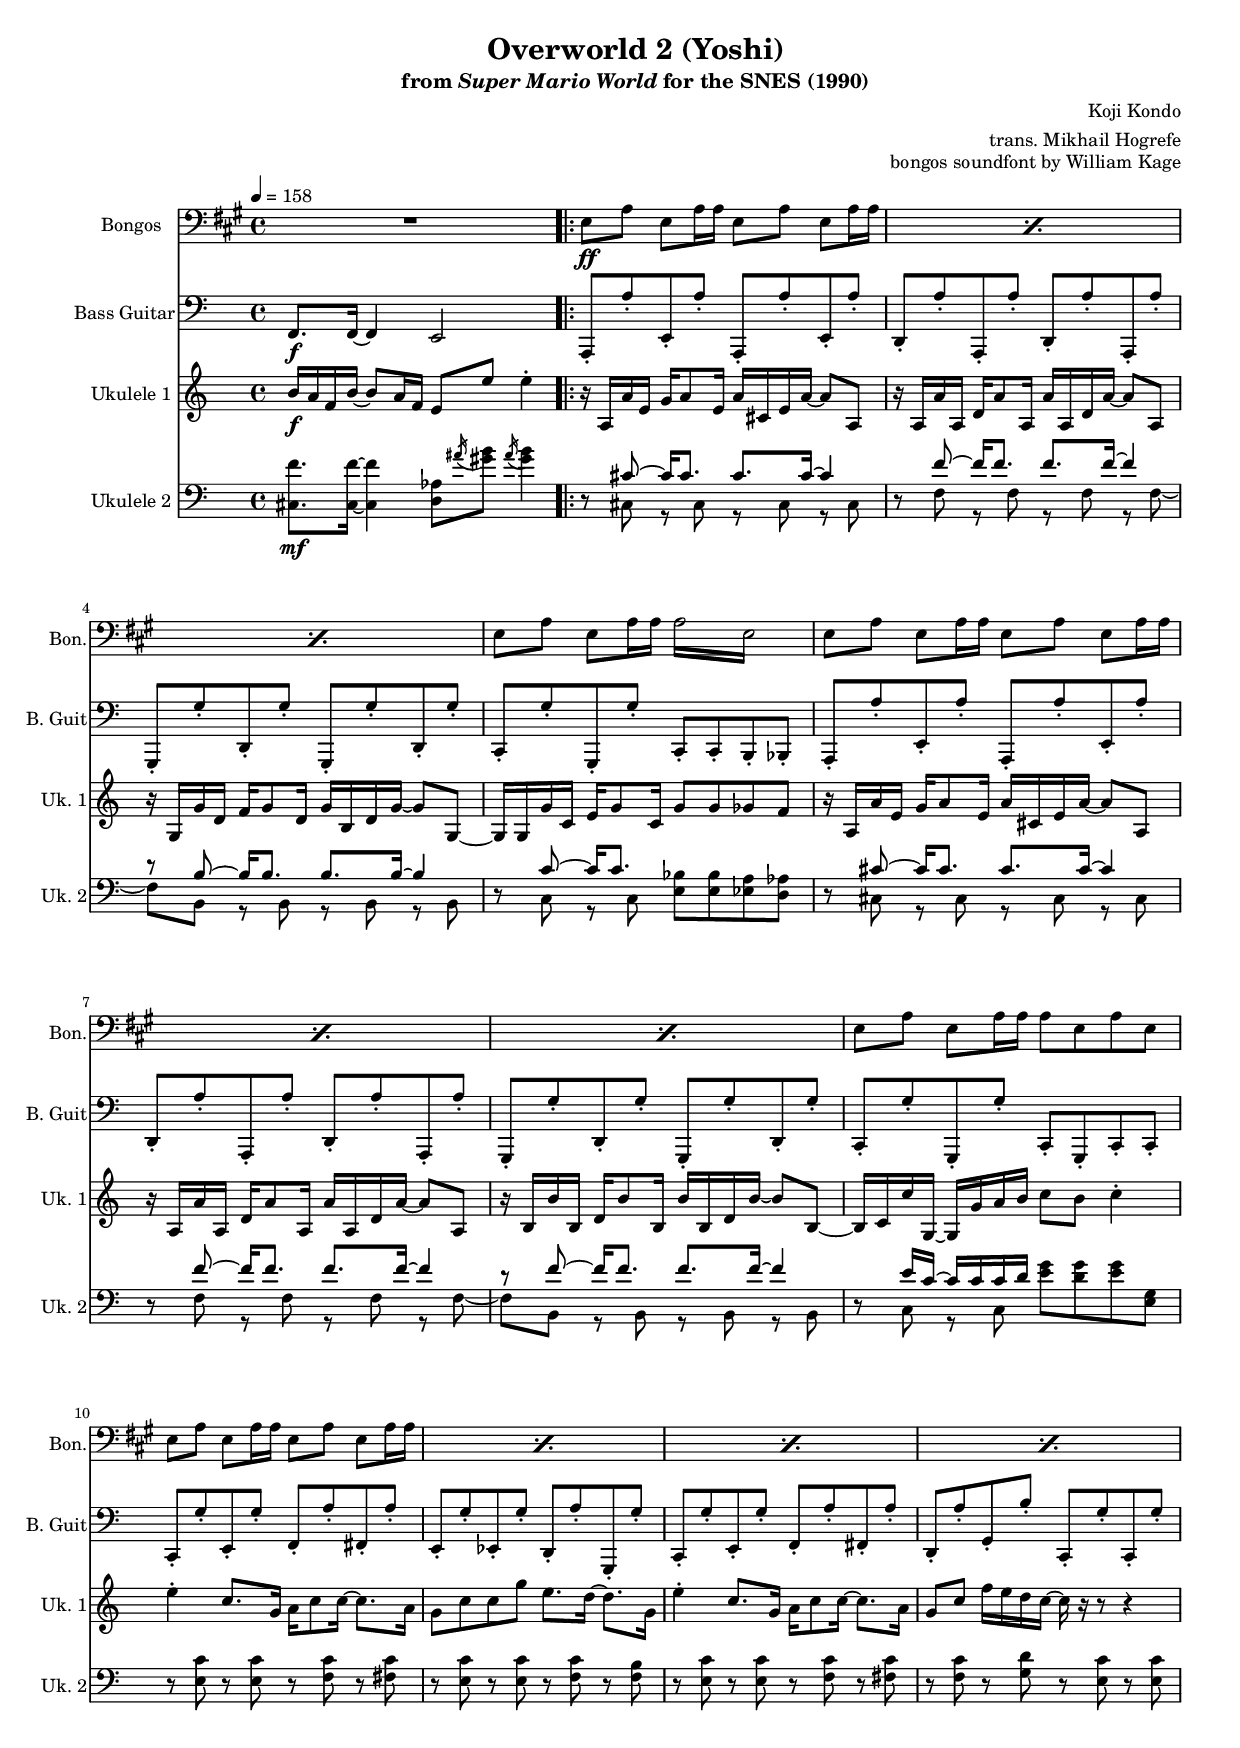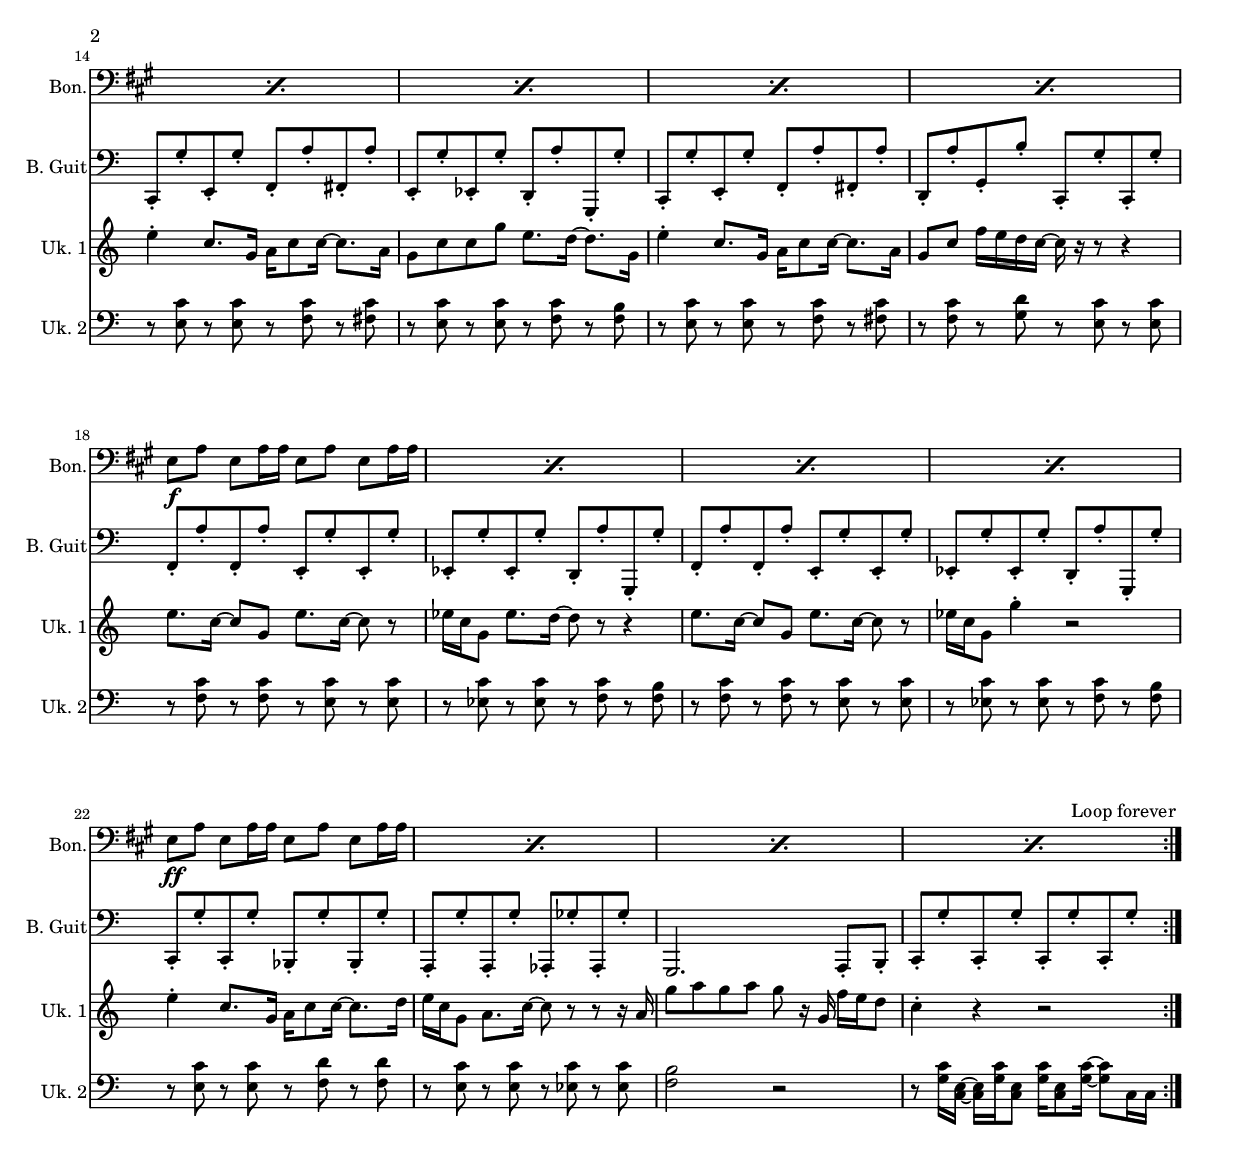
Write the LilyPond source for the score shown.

\version "2.24.3"
#(set-global-staff-size 16)

\paper {
  left-margin = 0.6\in
}

\book {
    \header {
        title = "Overworld 2 (Yoshi)"
        subtitle = \markup { "from" {\italic "Super Mario World"} "for the SNES (1990)" }
        composer = "Koji Kondo"
        arranger = "trans. Mikhail Hogrefe"
        opus = "bongos soundfont by William Kage"
    }

    \score {
        {
            <<
                \new Staff \relative c {                 
                    \set Staff.instrumentName = "Bongos"
                    \set Staff.shortInstrumentName = "Bon."  
\key a \major
\clef bass
R1 |
\repeat percent 3 { e8\ff a e a16 a e8 a e a16 a | }
e8 a e a16 a \repeat tremolo 4 { a16 e } |
\repeat percent 3 { e8 a e a16 a e8 a e a16 a | }
e8 a e a16 a a8 e a e |
\repeat percent 8 { e8 a e a16 a e8 a e a16 a | }
\repeat percent 4 { e8\f a e a16 a e8 a e a16 a | }
\repeat percent 4 { e8\ff a e a16 a e8 a e a16 a | }
                }

                 \new Staff \relative c, {                 
                    \set Staff.instrumentName = "Bass Guitar"
                    \set Staff.shortInstrumentName = "B. Guit"  
\key c \major
\clef bass
\tempo 4 = 158
f8.\f f16 ~ f4 e2 |
                    \repeat volta 2 {
a,8-. a''-. e,-. a'-. a,,-. a''-. e,-. a'-. 
d,,8-. a''-. a,,-. a''-. d,,-. a''-. a,,-. a''-. |
g,,8-. g''-. d,-. g'-. g,,-. g''-. d,-. g'-. |
c,,-. g''-. g,,-. g''-. c,,-. c-. b-. bes-. |
a8-. a''-. e,-. a'-. a,,-. a''-. e,-. a'-. 
d,,8-. a''-. a,,-. a''-. d,,-. a''-. a,,-. a''-. |
g,,8-. g''-. d,-. g'-. g,,-. g''-. d,-. g'-. |
c,,-. g''-. g,,-. g''-. c,,-. g-. c-. c-. |
c8-. g''-. e,-. g'-. f,-. a'-. fis,-. a'-. |
e,8-. g'-. ees,-. g'-. d,-. a''-. g,,-. g''-. |
c,,8-. g''-. e,-. g'-. f,-. a'-. fis,-. a'-. |
d,,8-. a''-. g,-. b'-. c,,-. g''-. c,,-. g''-. |
c,,8-. g''-. e,-. g'-. f,-. a'-. fis,-. a'-. |
e,8-. g'-. ees,-. g'-. d,-. a''-. g,,-. g''-. |
c,,8-. g''-. e,-. g'-. f,-. a'-. fis,-. a'-. |
d,,8-. a''-. g,-. b'-. c,,-. g''-. c,,-. g''-. |
f,8-. a'-. f,-. a'-. e,-. g'-. e,-. g'-. |
ees,-. g'-. ees,-. g'-. d,-. a''-. g,,-. g''-. |
f,8-. a'-. f,-. a'-. e,-. g'-. e,-. g'-. |
ees,-. g'-. ees,-. g'-. d,-. a''-. g,,-. g''-. |
c,,-. g''-. c,,-. g''-. bes,,-. g''-. bes,,-. g''-. |
a,,-. g''-. a,,-. g''-. aes,,-. ges''-. aes,,-. ges''-. |
g,,2. a8-. b-. |
c8-. g''-. c,,-. g''-. c,,-. g''-. c,,-. g''-. |
                    }
\once \override Score.RehearsalMark.self-alignment-X = #RIGHT
\mark \markup { \fontsize #-2 "Loop forever" }
                }

                \new Staff \relative c'' {                 
                    \set Staff.instrumentName = "Ukulele 1"
                    \set Staff.shortInstrumentName = "Uk. 1"  
\key c \major
b16\f a f b ~ b8 a16 f e8 e' e4-. |
r16 a,, a' e g a8 e16 a cis, e a ~ a8 a, |
r16 a a' a, d a'8 a,16 a' a, d a' ~ a8 a, |
r16 g g' d f g8 d16 g b, d g ~ g8 g, ~ |
g16 g g' c, e g8 c,16 g'8 g ges f |
r16 a, a' e g a8 e16 a cis, e a ~ a8 a, |
r16 a a' a, d a'8 a,16 a' a, d a' ~ a8 a, |
r16 b b' b, d b'8 b,16 b' b, d b' ~ b8 b, ~ |
b16 c c' g, ~ g g' a b c8 b c4-. |
e4-. c8. g16 a c8 c16 ~ c8. a16 |
g8 c c g' e8. d16 ~ d8. g,16 |
e'4-. c8. g16 a c8 c16 ~ c8. a16 |
g8 c f16 e d c ~ c r r8 r4 |
e4-. c8. g16 a c8 c16 ~ c8. a16 |
g8 c c g' e8. d16 ~ d8. g,16 |
e'4-. c8. g16 a c8 c16 ~ c8. a16 |
g8 c f16 e d c ~ c r r8 r4 |
e8. c16 ~ c8 g e'8. c16 ~ c8 r |
ees16 c g8 ees'8. d16 ~ d8 r r4 |
e8. c16 ~ c8 g e'8. c16 ~ c8 r |
ees16 c g8 g'4-. r2 |
e4-. c8. g16 a c8 c16 ~ c8. d16 |
e16 c g8 a8. c16 ~ c8 r r r16 a |
g'8 a g a g r16 g, f' e d8 |
c4-. r r2 |
                }

                \new Staff \relative c {                 
                    \set Staff.instrumentName = "Ukulele 2"
                    \set Staff.shortInstrumentName = "Uk. 2"  
\key c \major
\clef bass
<cis f'>8.\mf 16 ~ 4 <d aes'>8 \acciaccatura ais''16 <gis b>8 \acciaccatura ais16 <gis b>4 |
r8 <<{cis,8 ~ cis16 cis8. cis cis16 ~ cis4}\\{cis,8 r cis r cis r cis}>> |
r8 <<{
f'8 ~ f16 f8. f f16 ~ f4 |
r8 b, ~ b16 b8. b b16 ~ b4 |
}\\{
f8 r f r f r f ~ |
f8 b, r b r b r b |
}>> |
r8 <<{c'8 ~ c16 c8.}\\{c,8 r c}>> <e bes'>8 8 <ees a> <d aes'> |
r8 <<{cis'8 ~ cis16 cis8. cis cis16 ~ cis4}\\{cis,8 r cis r cis r cis}>> |
r8 <<{
f'8 ~ f16 f8. f f16 ~ f4 |
r8 f ~ f16 f8. f f16 ~ f4 |
}\\{
f,8 r f r f r f ~ |
f8 b, r b r b r b |
}>> |
r8 <<{e'16 c ~ c c c d}\\{c,8 r c}>> <e' g>8 <d g> <e g> <e, g> |
r8 <e c'> r <e c'> r <f c'> r <fis c'> |
r8 <e c'> r <e c'> r <f c'> r <f b> |
r8 <e c'> r <e c'> r <f c'> r <fis c'> |
r8 <f c'> r <g d'> r <e c'> r <e c'> |
r8 <e c'> r <e c'> r <f c'> r <fis c'> |
r8 <e c'> r <e c'> r <f c'> r <f b> |
r8 <e c'> r <e c'> r <f c'> r <fis c'> |
r8 <f c'> r <g d'> r <e c'> r <e c'> |
r8 <f c'> r <f c'> r <e c'> r <e c'> |
r8 <ees c'> r <ees c'> r <f c'> r <f b> |
r8 <f c'> r <f c'> r <e c'> r <e c'> |
r8 <ees c'> r <ees c'> r <f c'> r <f b> |
r8 <e c'> r <e c'> r <f d'> r <f d'> |
r8 <e c'> r <e c'> r <ees c'> r <ees c'> |
<f b>2 r |
r8 <g c>16 <c, e>16 ~ 16 <g' c> <c, e>8 <g' c>16 <c, e>8 <g' c>16 ~ 8 c,16 c |
                }
            >>
        }
        \layout {
            \context {
                \Staff
                \RemoveEmptyStaves
            }
            \context {
                \DrumStaff
                \RemoveEmptyStaves
            }
        }
    }
}
